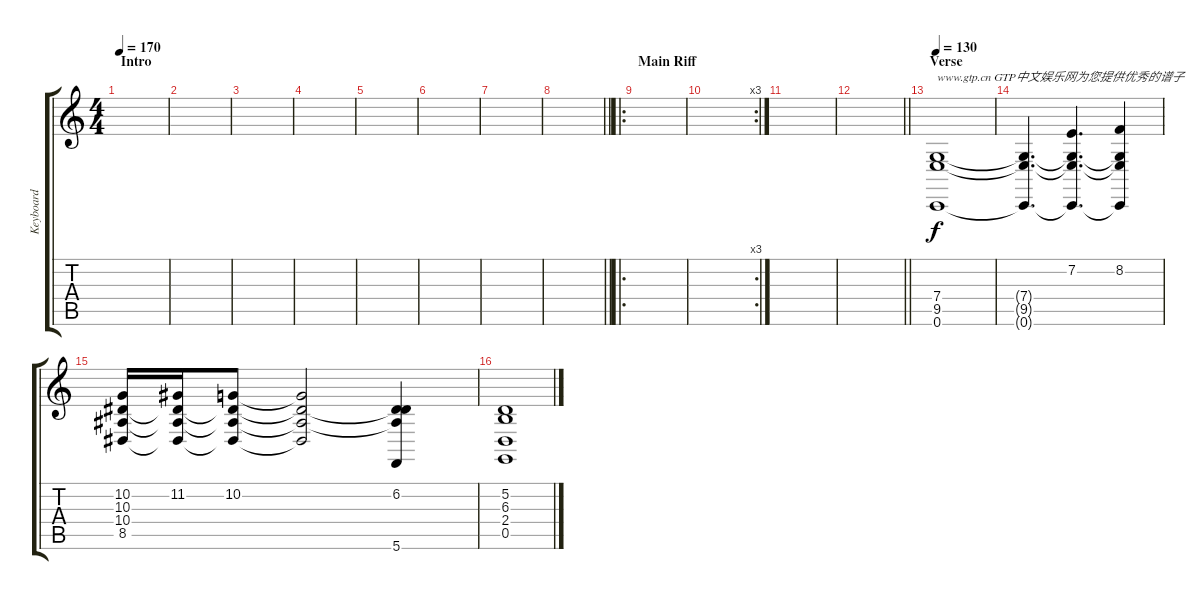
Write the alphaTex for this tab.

\track ("Keyboard" "Keyboard") {instrument electricpiano1}
\staff {score tabs}
\tuning (D4 A3 F3 C3 G2 C2) {hide}
\ts (4 4)
\section ("" "Intro")
\tempo 170
\clef g2
\ks c
|
|
|
|
|
|
|
\barLineRight lightlight
|
\ro
\section ("" "Main Riff")
|
\rc 3
|
|
\barLineRight lightlight
|
\section ("" "Verse")
\tempo 130
(7.4 9.5 0.6).1{txt "www.gtp.cn GTP中文娱乐网为您提供优秀的谱子"} |
(7.4{t} 9.5{t} 0.6{t}).4{d} (7.2 7.4{t} 9.5{t} 0.6{t}).4{d} (8.2 7.4{t} 9.5{t} 0.6{t}).4 |
(10.2 10.3 10.4 8.5).16 (11.2 10.3{t} 10.4{t} 8.5{t}).16 (10.2 10.3{t} 10.4{t} 8.5{t}).8 (10.2{t} 10.3{t} 10.4{t} 8.5{t}).2 (6.2 10.3{t} 10.4{t} 5.6).4 |
(5.2 6.3 2.4 0.5).1
